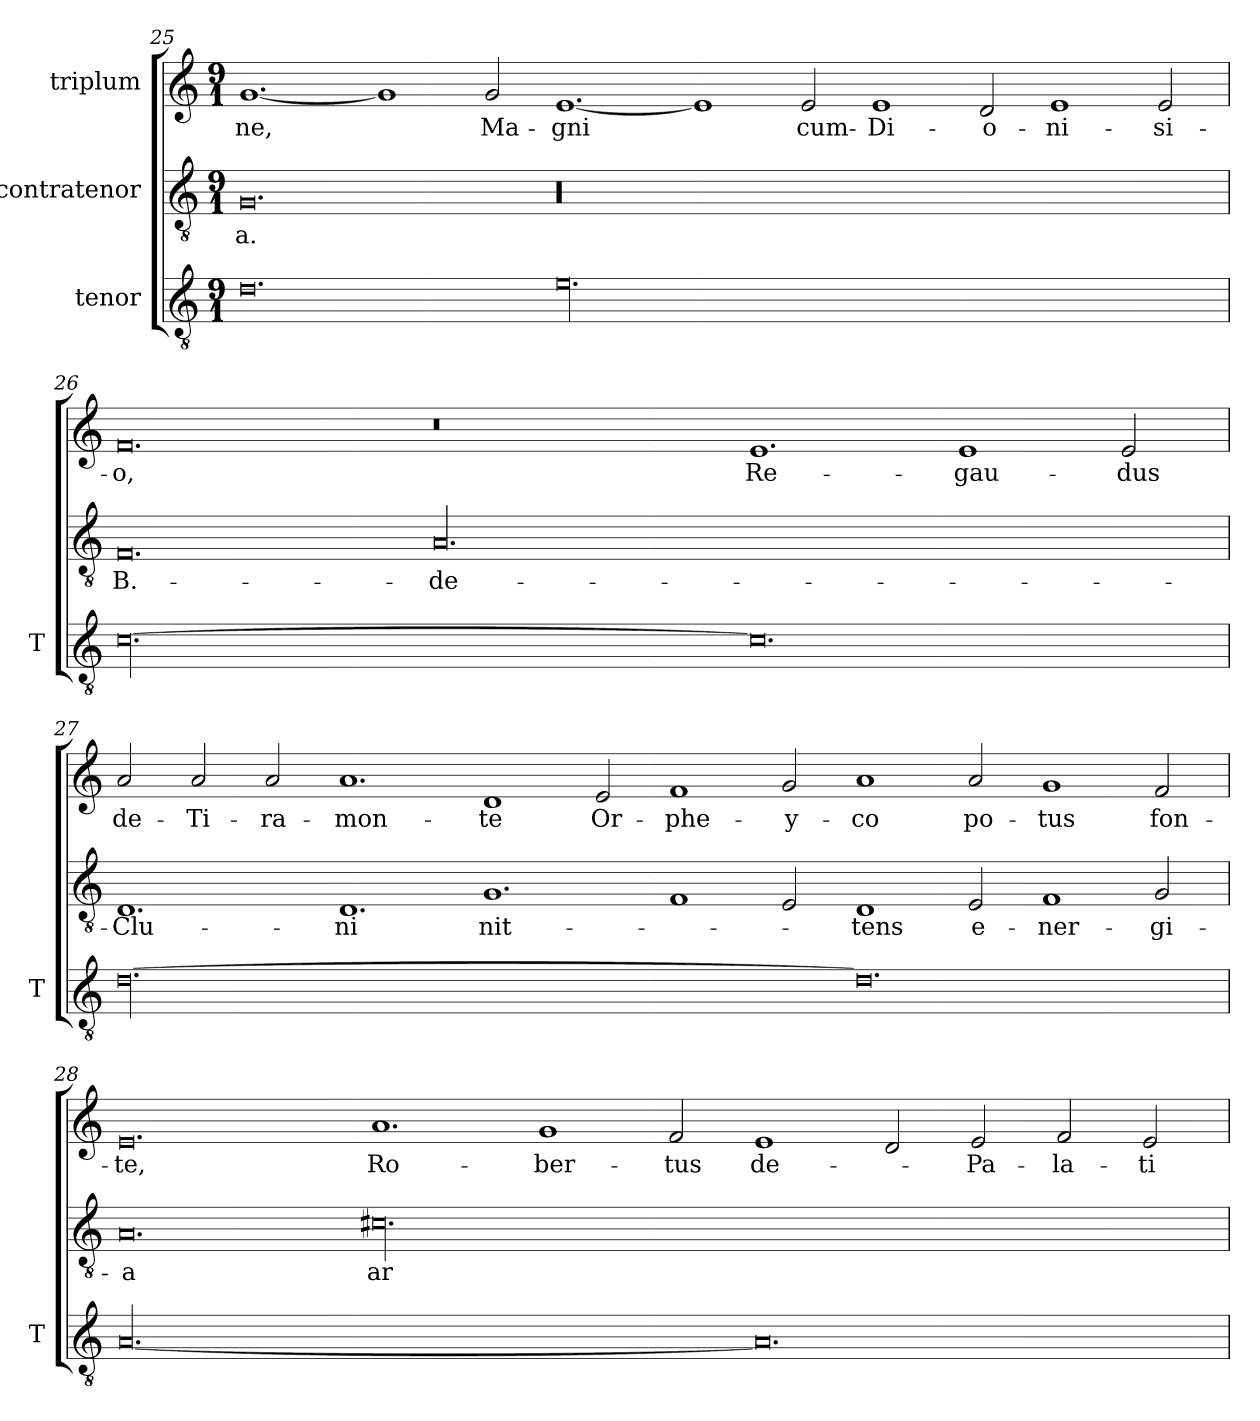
**kern	**kern	**text	**kern	**text
*part3	*part2	*part2	*part1	*part1
*staff3	*staff2	*staff2	*staff1	*staff1
*I"tenor	*I"contratenor	*	*I"triplum	*
*I'T	*	*	*	*
*clefGv2	*clefGv2	*	*clefG2	*
*k[]	*k[]	*	*k[]	*
*C:	*C:	*	*C:	*
*M9/1	*M9/1	*	*M9/1	*
=25	=25	=25	=25	=25
0.d\	0.G/	-a.	[1.g/	-ne,
.	.	.	1g/]	.
.	.	.	2g/	Ma-
00.e\	00.r	.	[1.e/	-gni
.	.	.	1e/]	.
.	.	.	2e/	cum-
.	.	.	1e/	Di-
.	.	.	2d/	-o-
.	.	.	1e/	-ni-
.	.	.	2e/	-si-
=26	=26	=26	=26	=26
[00.c\	0.F/	B.-	0.f/	-o,
.	00.A/	de-	0.r	.
0.c\]	.	.	1.e/	Re-
.	.	.	1e/	-gau-
.	.	.	2e/	-dus
!!LO:PB:g=z
=27	=27	=27	=27	=27
[00.d\	1.D/	Clu-	2a/	de-
.	.	.	2a/	Ti-
.	.	.	2a/	-ra-
.	1.D/	-ni	1.a/	-mon-
.	1.G/	nit-	1d/	-te
.	.	.	2e/	Or-
.	1F/	.	1f/	-phe-
.	2E/	.	2g/	-y-
0.d\]	1D/	-tens	1a/	-co
.	2E/	e-	2a/	po-
.	1F/	-ner-	1g/	-tus
.	2G/	-gi-	2f/	fon-
=28	=28	=28	=28	=28
[00.A/	0.A/	-a	0.e/	-te,
.	00.c#X\	ar-	1.a/	Ro-
.	.	.	1g/	-ber-
.	.	.	2f/	-tus
0.A/]	.	.	1e/	de-
.	.	.	2d/	.
.	.	.	2e/	Pa-
.	.	.	2f/	-la-
.	.	.	2e/	-ti-
=	=	=	=	=
*-	*-	*-	*-	*-
